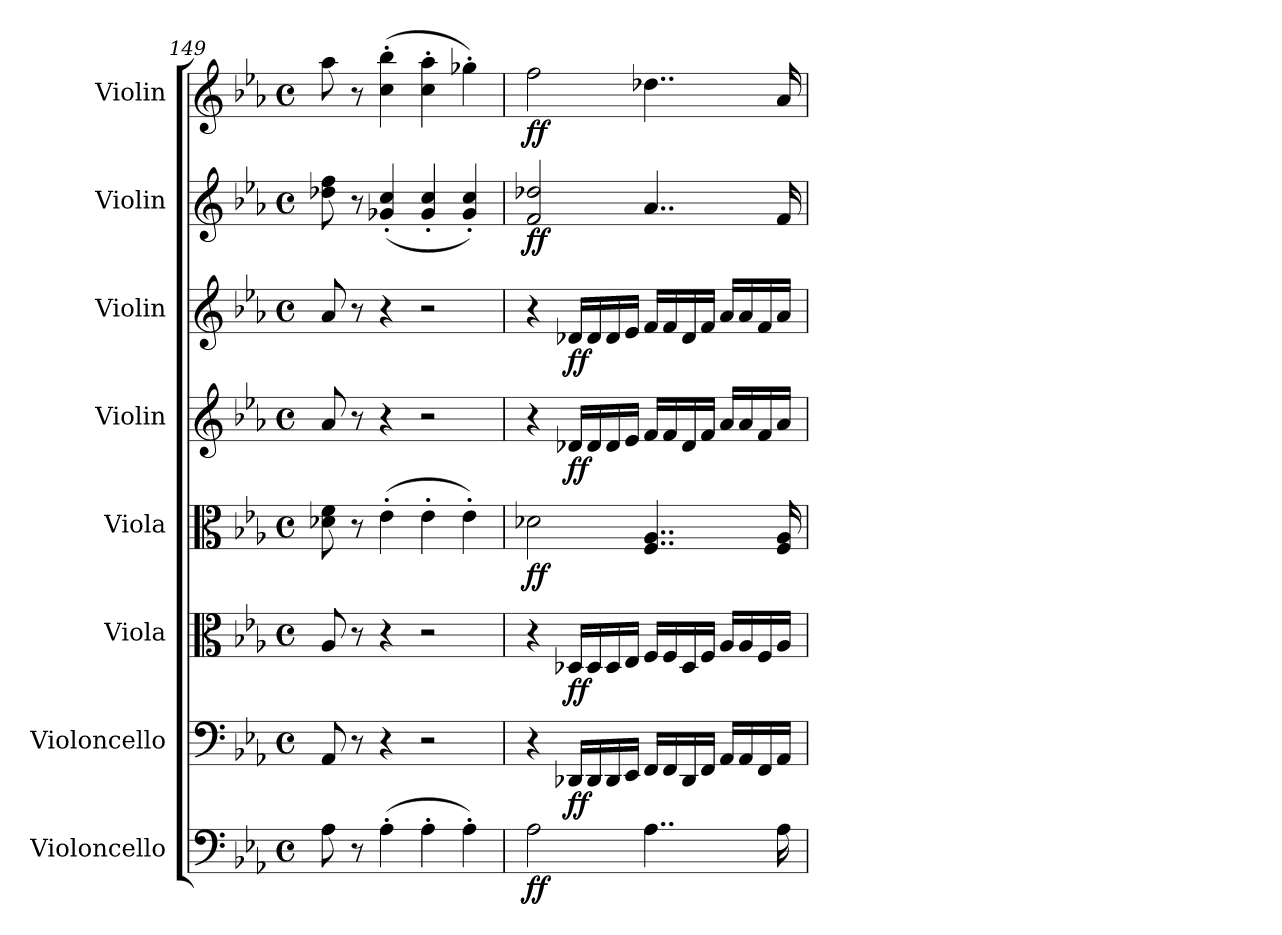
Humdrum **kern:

**kern	**dynam	**kern	**dynam	**kern	**dynam	**kern	**dynam	**kern	**dynam	**kern	**dynam	**kern	**dynam	**kern	**dynam
*part8	*part8	*part7	*part7	*part6	*part6	*part5	*part5	*part4	*part4	*part3	*part3	*part2	*part2	*part1	*part1
*staff8	*staff8	*staff7	*staff7	*staff6	*staff6	*staff5	*staff5	*staff4	*staff4	*staff3	*staff3	*staff2	*staff2	*staff1	*staff1
*I"Violoncello	*	*I"Violoncello	*	*I"Viola	*	*I"Viola	*	*I"Violin	*	*I"Violin	*	*I"Violin	*	*I"Violin	*
*I'Vc.	*	*I'Vc.	*	*I'Vla.	*	*I'Vla.	*	*I'Vln.	*	*I'Vln.	*	*I'Vln.	*	*I'Vln.	*
*clefF4	*	*clefF4	*	*clefC3	*	*clefC3	*	*clefG2	*	*clefG2	*	*clefG2	*	*clefG2	*
*k[b-e-a-]	*	*k[b-e-a-]	*	*k[b-e-a-]	*	*k[b-e-a-]	*	*k[b-e-a-]	*	*k[b-e-a-]	*	*k[b-e-a-]	*	*k[b-e-a-]	*
*M4/4	*	*M4/4	*	*M4/4	*	*M4/4	*	*M4/4	*	*M4/4	*	*M4/4	*	*M4/4	*
*met(c)	*	*met(c)	*	*met(c)	*	*met(c)	*	*met(c)	*	*met(c)	*	*met(c)	*	*met(c)	*
=149	=149	=149	=149	=149	=149	=149	=149	=149	=149	=149	=149	=149	=149	=149	=149
8A-\	.	8AA-/	.	8A-/	.	8d-X\ 8f\	.	8a-/	.	8a-/	.	8dd-X\ 8ff\	.	8aa-\	.
8r	.	8r	.	8r	.	8r	.	8r	.	8r	.	8r	.	8r	.
(>4A-'\	.	4r	.	4r	.	(>4e-'\	.	4r	.	4r	.	(<4g-X/' 4cc/'	.	(>4cc\' 4bb-\'	.
4A-'\	.	2r	.	2r	.	4e-'\	.	2r	.	2r	.	4g-/' 4cc/'	.	4cc\' 4aa-\'	.
4A-'\)	.	.	.	.	.	4e-'\)	.	.	.	.	.	4g-/' 4cc/')	.	4gg-X'\)	.
=150	=150	=150	=150	=150	=150	=150	=150	=150	=150	=150	=150	=150	=150	=150	=150
!	!LO:DY:b	!	!	!	!	!	!LO:DY:b	!	!	!	!	!	!LO:DY:b	!	!LO:DY:b
2A-\	ff	4r	.	4r	.	2d-X\	ff	4r	.	4r	.	2f/ 2dd-X/	ff	2ff\	ff
!	!	!	!LO:DY:b	!	!LO:DY:b	!	!	!	!LO:DY:b	!	!LO:DY:b	!	!	!	!
.	.	16DD-X/LL	ff	16D-X/LL	ff	.	.	16d-X/LL	ff	16d-X/LL	ff	.	.	.	.
.	.	16DD-/	.	16D-/	.	.	.	16d-/	.	16d-/	.	.	.	.	.
.	.	16DD-/	.	16D-/	.	.	.	16d-/	.	16d-/	.	.	.	.	.
.	.	16EE-/JJ	.	16E-/JJ	.	.	.	16e-/JJ	.	16e-/JJ	.	.	.	.	.
4..A-\	.	16FF/LL	.	16F/LL	.	4..F/ 4..A-/	.	16f/LL	.	16f/LL	.	4..a-/	.	4..dd-X\	.
.	.	16FF/	.	16F/	.	.	.	16f/	.	16f/	.	.	.	.	.
.	.	16DD-/	.	16D-/	.	.	.	16d-/	.	16d-/	.	.	.	.	.
.	.	16FF/JJ	.	16F/JJ	.	.	.	16f/JJ	.	16f/JJ	.	.	.	.	.
.	.	16AA-/LL	.	16A-/LL	.	.	.	16a-/LL	.	16a-/LL	.	.	.	.	.
.	.	16AA-/	.	16A-/	.	.	.	16a-/	.	16a-/	.	.	.	.	.
.	.	16FF/	.	16F/	.	.	.	16f/	.	16f/	.	.	.	.	.
16A-\	.	16AA-/JJ	.	16A-/JJ	.	16F/ 16A-/	.	16a-/JJ	.	16a-/JJ	.	16f/	.	16a-/	.
=	=	=	=	=	=	=	=	=	=	=	=	=	=	=	=
*-	*-	*-	*-	*-	*-	*-	*-	*-	*-	*-	*-	*-	*-	*-	*-
